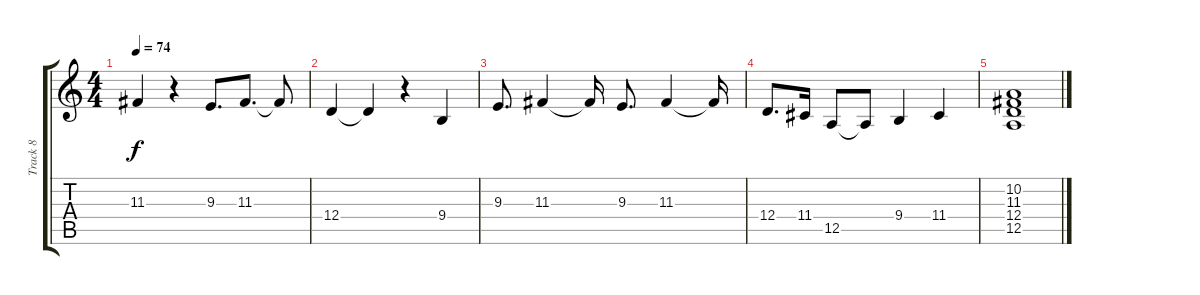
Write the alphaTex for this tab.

\track ("Track 8" "Track 8") {instrument brightacousticpiano}
\staff {score tabs}
\tuning (E4 B3 G3 D3 A2 E2) {hide}
\ts (4 4)
\tempo 74
\clef g2
\ks c
11.3.4{dy f volume 6} r.4 9.3.8{d} 11.3.8{d} 11.3{t}.8 |
12.4.4{volume 6} 12.4{t}.4 r.4 9.4.4 |
9.3.8{d volume 6} 11.3.4 11.3{t}.16 9.3.8{d} 11.3.4 11.3{t}.16 |
12.4.8{d volume 6} 11.4.16 12.5.8 12.5{t}.8 9.4.4 11.4.4 |
(10.2 11.3 12.4 12.5).1{volume 6}
